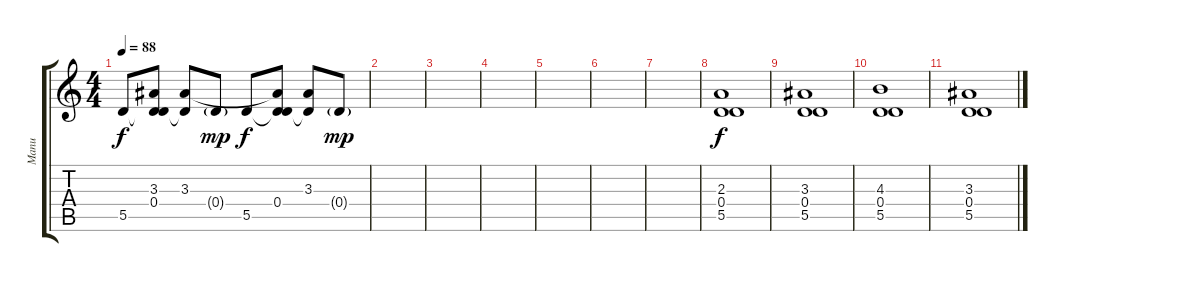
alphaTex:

\track ("Manu" "Manu") {instrument acousticguitarnylon}
\staff {score tabs}
\tuning (E4 B3 G3 D3 A2 E2) {hide}
\ts (4 4)
\tempo 88
\clef g2
\ks c
5.5.8{dy f} (3.3{t} 0.4 5.5{t}).8 (3.3 0.4{t}).8 0.4{g}.8{dy mp} 5.5.8{dy f} (3.3{t} 0.4 5.5{t}).8 (3.3 0.4{t}).8 0.4{g}.8{dy mp} |
|
|
|
|
|
|
(2.3 0.4 5.5).1{dy f} |
(3.3 0.4 5.5).1 |
(4.3 0.4 5.5).1 |
(3.3 0.4 5.5).1
